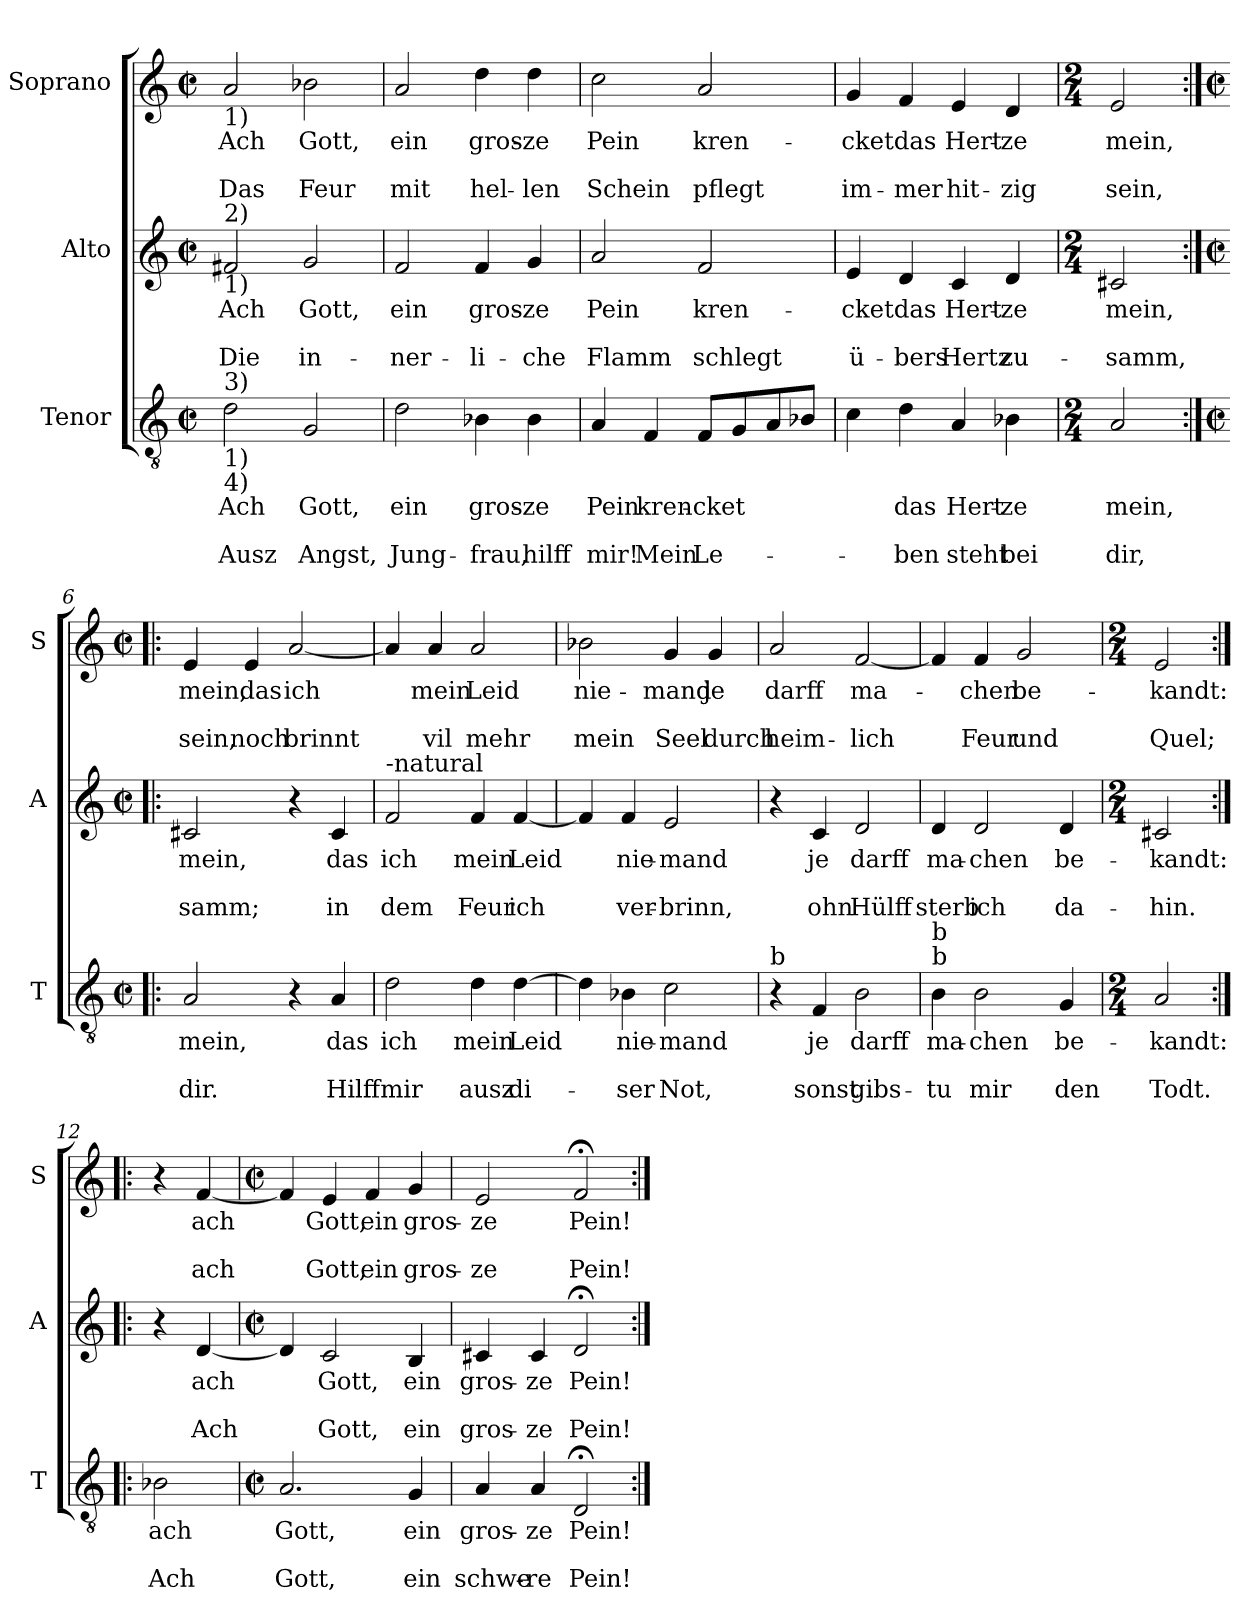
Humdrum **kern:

**kern	**text	**text	**text	**kern	**text	**text	**text	**kern	**text	**text	**text
*part3	*part3	*part3	*part3	*part2	*part2	*part2	*part2	*part1	*part1	*part1	*part1
*staff3	*staff3	*staff3	*staff3	*staff2	*staff2	*staff2	*staff2	*staff1	*staff1	*staff1	*staff1
*I"Tenor	*	*	*	*I"Alto	*	*	*	*I"Soprano	*	*	*
*I'T	*	*	*	*I'A	*	*	*	*I'S	*	*	*
*clefGv2	*	*	*	*clefG2	*	*	*	*clefG2	*	*	*
*k[]	*	*	*	*k[]	*	*	*	*k[]	*	*	*
*C:	*	*	*	*C:	*	*	*	*C:	*	*	*
*M2/2	*	*	*	*M2/2	*	*	*	*M2/2	*	*	*
*met(c|)	*	*	*	*met(c|)	*	*	*	*met(c|)	*	*	*
=1	=1	=1	=1	=1	=1	=1	=1	=1	=1	=1	=1
!	!	!	!	!	!	!	!	!LO:TX:b:t=1)	!	!	!
!	!	!	!	!LO:TX:a:t=2)	!	!	!	!	!	!	!
!	!	!	!	!LO:TX:b:t=1)	!	!	!	!	!	!	!
!LO:TX:a:t=3)	!	!	!	!	!	!	!	!	!	!	!
!LO:TX:b:t=1)	!	!	!	!	!	!	!	!	!	!	!
!LO:TX:b:t=4)	!	!	!	!	!	!	!	!	!	!	!
!	!LO:LY:b	!	!LO:LY:b	!	!LO:LY:b	!	!LO:LY:b	!	!LO:LY:b	!	!LO:LY:b
2d\	Ach	.	Ausz	2f#X/	Ach	.	Die	2a/	Ach	.	Das
!	!LO:LY:b	!	!LO:LY:b	!	!LO:LY:b	!	!LO:LY:b	!	!LO:LY:b	!	!LO:LY:b
2G/	Gott,	.	Angst,	2g/	Gott,	.	in-	2b-X\	Gott,	.	Feur
=2	=2	=2	=2	=2	=2	=2	=2	=2	=2	=2	=2
!	!LO:LY:b	!	!LO:LY:b	!	!LO:LY:b	!	!LO:LY:b	!	!LO:LY:b	!	!LO:LY:b
2d\	ein	.	Jung-	2f/	ein	.	-ner-	2a/	ein	.	mit
!	!LO:LY:b	!	!LO:LY:b	!	!LO:LY:b	!	!LO:LY:b	!	!LO:LY:b	!	!LO:LY:b
4B-X\	gros-	.	-frau,	4f/	gros-	.	-li-	4dd\	gros-	.	hel-
!	!LO:LY:b	!	!LO:LY:b	!	!LO:LY:b	!	!LO:LY:b	!	!LO:LY:b	!	!LO:LY:b
4B-\	-ze	.	hilff	4g/	-ze	.	-che	4dd\	-ze	.	-len
=3	=3	=3	=3	=3	=3	=3	=3	=3	=3	=3	=3
!	!LO:LY:b	!	!LO:LY:b	!	!LO:LY:b	!	!LO:LY:b	!	!LO:LY:b	!	!LO:LY:b
4A/	Pein	.	mir!	2a/	Pein	.	Flamm	2cc\	Pein	.	Schein
!	!LO:LY:b	!	!LO:LY:b	!	!	!	!	!	!	!	!
4F/	kren-	.	Mein	.	.	.	.	.	.	.	.
!	!LO:LY:b	!	!LO:LY:b	!	!LO:LY:b	!	!LO:LY:b	!	!LO:LY:b	!	!LO:LY:b
8F/L	-cket	.	Le-	2f/	kren-	.	schlegt	2a/	kren-	.	pflegt
8G/	.	.	.	.	.	.	.	.	.	.	.
8A/	.	.	.	.	.	.	.	.	.	.	.
8B-X/J	.	.	.	.	.	.	.	.	.	.	.
=4	=4	=4	=4	=4	=4	=4	=4	=4	=4	=4	=4
!	!	!	!	!	!LO:LY:b	!	!LO:LY:b	!	!LO:LY:b	!	!LO:LY:b
4c\	.	.	.	4e/	-cket	.	ü-	4g/	-cket	.	im-
!	!LO:LY:b	!	!LO:LY:b	!	!LO:LY:b	!	!LO:LY:b	!	!LO:LY:b	!	!LO:LY:b
4d\	das	.	-ben	4d/	das	.	-bers	4f/	das	.	-mer
!	!LO:LY:b	!	!LO:LY:b	!	!LO:LY:b	!	!LO:LY:b	!	!LO:LY:b	!	!LO:LY:b
4A/	Hert-	.	steht	4c/	Hert-	.	Hertz	4e/	Hert-	.	hit-
!	!LO:LY:b	!	!LO:LY:b	!	!LO:LY:b	!	!LO:LY:b	!	!LO:LY:b	!	!LO:LY:b
4B-X\	-ze	.	bei	4d/	-ze	.	zu-	4d/	-ze	.	-zig
!!LO:LB:g=z
=5	=5	=5	=5	=5	=5	=5	=5	=5	=5	=5	=5
*M2/4	*	*	*	*M2/4	*	*	*	*M2/4	*	*	*
!	!LO:LY:b	!	!LO:LY:b	!	!LO:LY:b	!	!LO:LY:b	!	!LO:LY:b	!	!LO:LY:b
2A/	mein,	.	dir,	2c#X/	mein,	.	-samm,	2e/	mein,	.	sein,
=6:|!|:	=6:|!|:	=6:|!|:	=6:|!|:	=6:|!|:	=6:|!|:	=6:|!|:	=6:|!|:	=6:|!|:	=6:|!|:	=6:|!|:	=6:|!|:
*M2/2	*	*	*	*M2/2	*	*	*	*M2/2	*	*	*
*met(c|)	*	*	*	*met(c|)	*	*	*	*met(c|)	*	*	*
!	!LO:LY:b	!	!LO:LY:b	!	!LO:LY:b	!	!LO:LY:b	!	!LO:LY:b	!	!LO:LY:b
2A/	mein,	.	dir.	2c#X/	mein,	.	samm;	4e/	mein,	.	sein,
!	!	!	!	!	!	!	!	!	!LO:LY:b	!	!LO:LY:b
.	.	.	.	.	.	.	.	4e/	das	.	noch
!	!	!	!	!	!	!	!	!	!LO:LY:b	!	!LO:LY:b
4r	.	.	.	4r	.	.	.	[2a/	ich	.	brinnt
!	!LO:LY:b	!	!LO:LY:b	!	!LO:LY:b	!	!LO:LY:b	!	!	!	!
4A/	das	.	Hilff	4c#/	das	.	in	.	.	.	.
=7	=7	=7	=7	=7	=7	=7	=7	=7	=7	=7	=7
!	!	!	!	!LO:TX:a:t=-natural	!	!	!	!	!	!	!
!	!LO:LY:b	!	!LO:LY:b	!	!LO:LY:b	!	!LO:LY:b	!	!	!	!
2d\	ich	.	mir	2f/	ich	.	dem	4a/]	.	.	.
!	!	!	!	!	!	!	!	!	!LO:LY:b	!	!LO:LY:b
.	.	.	.	.	.	.	.	4a/	mein	.	vil
!	!LO:LY:b	!	!LO:LY:b	!	!LO:LY:b	!	!LO:LY:b	!	!LO:LY:b	!	!LO:LY:b
4d\	mein	.	ausz	4f/	mein	.	Feur	2a/	Leid	.	mehr
!	!LO:LY:b	!	!LO:LY:b	!	!LO:LY:b	!	!LO:LY:b	!	!	!	!
[4d\	Leid	.	di-	[4f/	Leid	.	ich	.	.	.	.
=8	=8	=8	=8	=8	=8	=8	=8	=8	=8	=8	=8
!	!	!	!	!	!	!	!	!	!LO:LY:b	!	!LO:LY:b
4d\]	.	.	.	4f/]	.	.	.	2b-X\	nie-	.	mein
!	!LO:LY:b	!	!LO:LY:b	!	!LO:LY:b	!	!LO:LY:b	!	!	!	!
4B-X\	nie-	.	-ser	4f/	nie-	.	ver-	.	.	.	.
!	!LO:LY:b	!	!LO:LY:b	!	!LO:LY:b	!	!LO:LY:b	!	!LO:LY:b	!	!LO:LY:b
2c\	-mand	.	Not,	2e/	-mand	.	-brinn,	4g/	-mand	.	Seel
!	!	!	!	!	!	!	!	!	!LO:LY:b	!	!LO:LY:b
.	.	.	.	.	.	.	.	4g/	je	.	durch
=9	=9	=9	=9	=9	=9	=9	=9	=9	=9	=9	=9
!LO:TX:a:t=b	!	!	!	!	!	!	!	!	!	!	!
!	!	!	!	!	!	!	!	!	!LO:LY:b	!	!LO:LY:b
4r	.	.	.	4r	.	.	.	2a/	darff	.	heim-
!	!LO:LY:b	!	!LO:LY:b	!	!LO:LY:b	!	!LO:LY:b	!	!	!	!
4F/	je	.	sonst	4c/	je	.	ohn	.	.	.	.
!	!LO:LY:b	!	!LO:LY:b	!	!LO:LY:b	!	!LO:LY:b	!	!LO:LY:b	!	!LO:LY:b
2B\	darff	.	gibs-	2d/	darff	.	Hülff	[2f/	ma-	.	-lich
!!LO:PB:g=z
=10	=10	=10	=10	=10	=10	=10	=10	=10	=10	=10	=10
!LO:TX:a:t=b	!	!	!	!	!	!	!	!	!	!	!
!LO:TX:a:t=b	!	!	!	!	!	!	!	!	!	!	!
!	!LO:LY:b	!	!LO:LY:b	!	!LO:LY:b	!	!LO:LY:b	!	!	!	!
4B\	ma-	.	-tu	4d/	ma-	.	sterb	4f/]	.	.	.
!	!LO:LY:b	!	!LO:LY:b	!	!LO:LY:b	!	!LO:LY:b	!	!LO:LY:b	!	!LO:LY:b
2B\	-chen	.	mir	2d/	-chen	.	ich	4f/	-chen	.	Feur
!	!	!	!	!	!	!	!	!	!LO:LY:b	!	!LO:LY:b
.	.	.	.	.	.	.	.	2g/	be-	.	und
!	!LO:LY:b	!	!LO:LY:b	!	!LO:LY:b	!	!LO:LY:b	!	!	!	!
4G/	be-	.	den	4d/	be-	.	da-	.	.	.	.
=11	=11	=11	=11	=11	=11	=11	=11	=11	=11	=11	=11
*M2/4	*	*	*	*M2/4	*	*	*	*M2/4	*	*	*
!	!LO:LY:b	!	!LO:LY:b	!	!LO:LY:b	!	!LO:LY:b	!	!LO:LY:b	!	!LO:LY:b
2A/	-kandt:	.	Todt.	2c#X/	-kandt:	.	-hin.	2e/	-kandt:	.	Quel;
=12:|!|:	=12:|!|:	=12:|!|:	=12:|!|:	=12:|!|:	=12:|!|:	=12:|!|:	=12:|!|:	=12:|!|:	=12:|!|:	=12:|!|:	=12:|!|:
!	!LO:LY:b	!	!LO:LY:b	!	!	!	!	!	!	!	!
2B-X\	ach	.	Ach	4r	.	.	.	4r	.	.	.
!	!	!	!	!	!LO:LY:b	!	!LO:LY:b	!	!LO:LY:b	!	!LO:LY:b
.	.	.	.	[4d/	ach	.	Ach	[4f/	ach	.	ach
=13	=13	=13	=13	=13	=13	=13	=13	=13	=13	=13	=13
*M2/2	*	*	*	*M2/2	*	*	*	*M2/2	*	*	*
*met(c|)	*	*	*	*met(c|)	*	*	*	*met(c|)	*	*	*
!	!LO:LY:b	!	!LO:LY:b	!	!	!	!	!	!	!	!
2.A/	Gott,	.	Gott,	4d/]	.	.	.	4f/]	.	.	.
!	!	!	!	!	!LO:LY:b	!	!LO:LY:b	!	!LO:LY:b	!	!LO:LY:b
.	.	.	.	2c/	Gott,	.	Gott,	4e/	Gott,	.	Gott,
!	!	!	!	!	!	!	!	!	!LO:LY:b	!	!LO:LY:b
.	.	.	.	.	.	.	.	4f/	ein	.	ein
!	!LO:LY:b	!	!LO:LY:b	!	!LO:LY:b	!	!LO:LY:b	!	!LO:LY:b	!	!LO:LY:b
4G/	ein	.	ein	4B/	ein	.	ein	4g/	gros-	.	gros-
=14	=14	=14	=14	=14	=14	=14	=14	=14	=14	=14	=14
!	!LO:LY:b	!	!LO:LY:b	!	!LO:LY:b	!	!LO:LY:b	!	!LO:LY:b	!	!LO:LY:b
4A/	gros-	.	schwe-	4c#X/	gros-	.	gros-	2e/	-ze	.	-ze
!	!LO:LY:b	!	!LO:LY:b	!	!LO:LY:b	!	!LO:LY:b	!	!	!	!
4A/	-ze	.	-re	4c#/	-ze	.	-ze	.	.	.	.
!	!LO:LY:b	!	!LO:LY:b	!	!LO:LY:b	!	!LO:LY:b	!	!LO:LY:b	!	!LO:LY:b
2D;</	Pein!	.	Pein!	2d;</	Pein!	.	Pein!	2f;</	Pein!	.	Pein!
=:|!	=:|!	=:|!	=:|!	=:|!	=:|!	=:|!	=:|!	=:|!	=:|!	=:|!	=:|!
*-	*-	*-	*-	*-	*-	*-	*-	*-	*-	*-	*-
